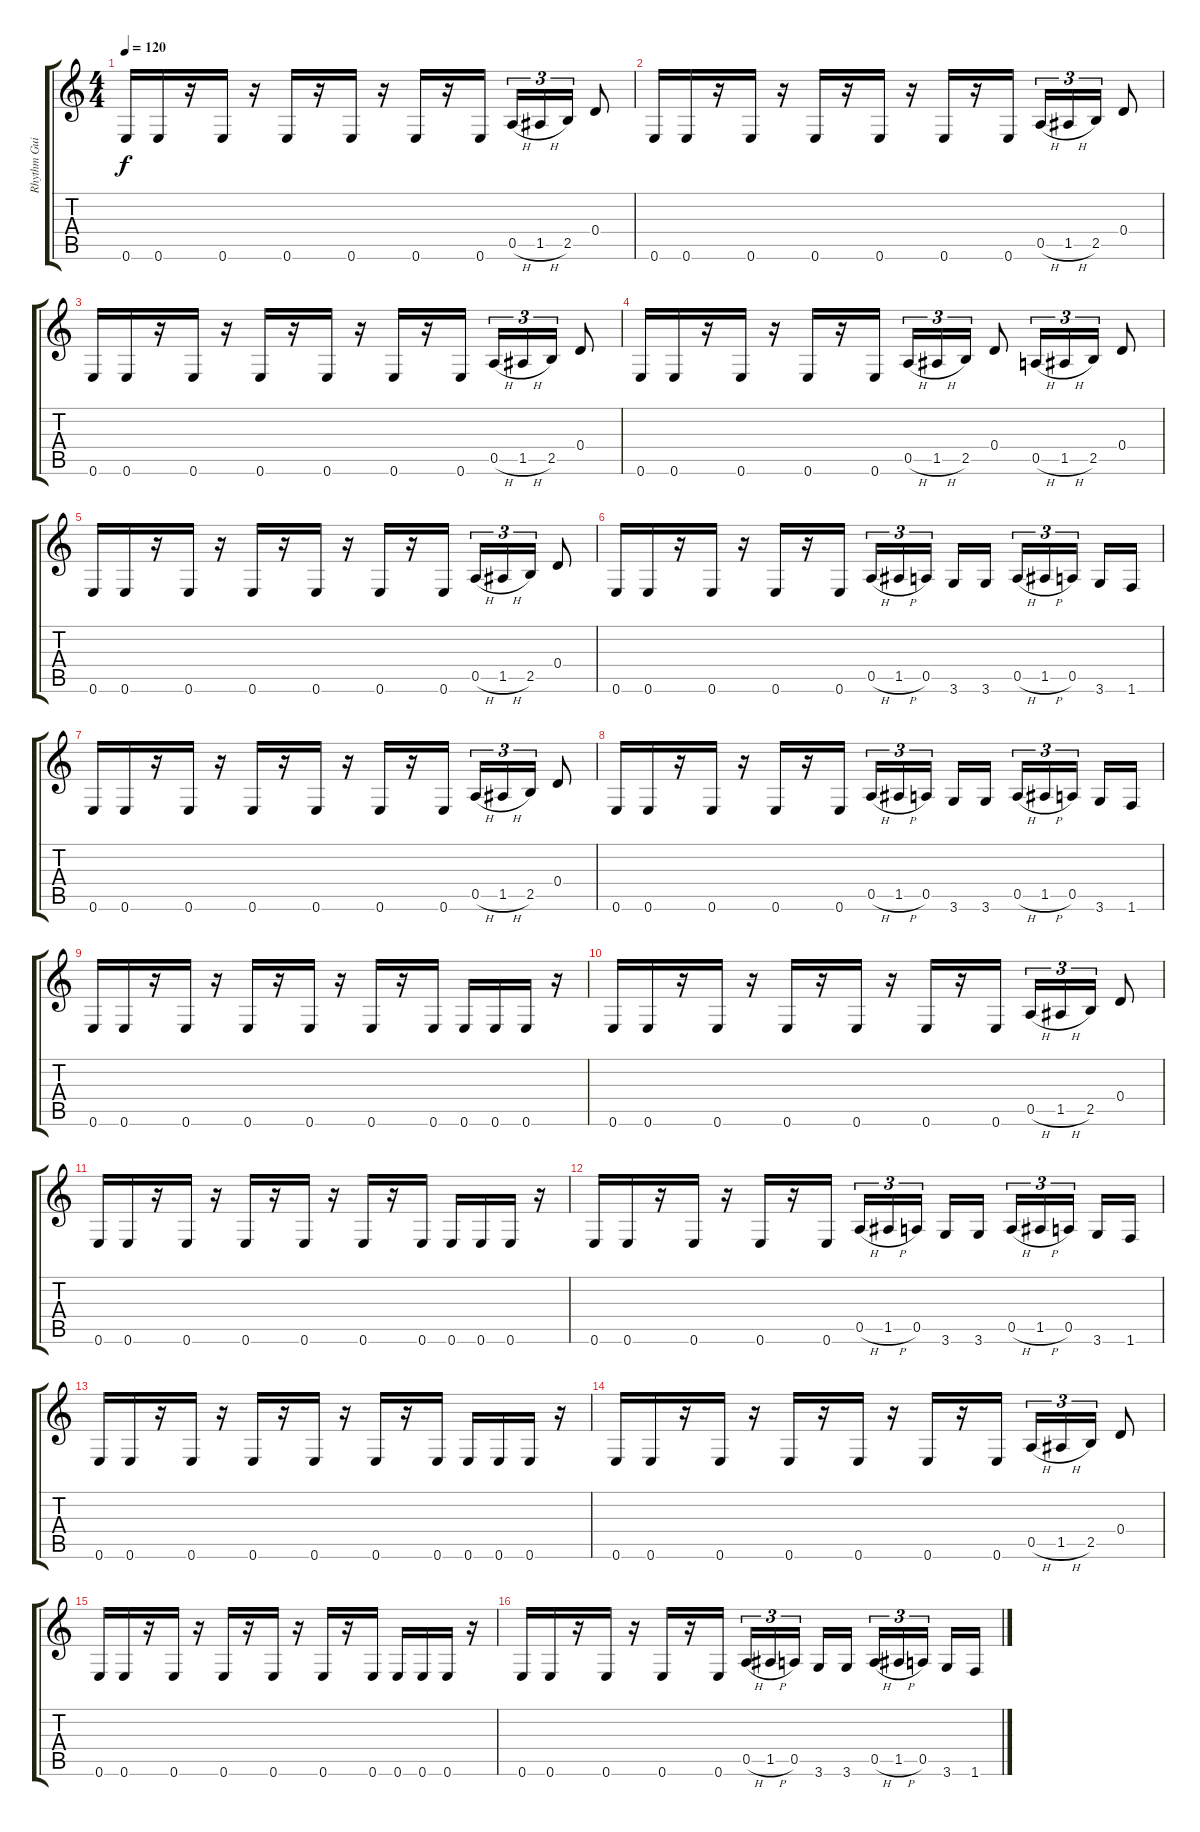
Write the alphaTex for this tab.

\track ("Rhythm Guitar" "Rhythm Gui") {instrument distortionguitar}
\staff {score tabs}
\tuning (E4 B3 G3 D3 A2 E2) {hide}
\ts (4 4)
\tempo 120
\clef g2
\ks c
0.6.16{dy f} 0.6.16 r.16 0.6.16 r.16 0.6.16 r.16 0.6.16 r.16 0.6.16 r.16 0.6.16 0.5{h}.16{tu (3 2)} 1.5{h}.16{tu (3 2)} 2.5.16{tu (3 2)} 0.4.8 |
0.6.16 0.6.16 r.16 0.6.16 r.16 0.6.16 r.16 0.6.16 r.16 0.6.16 r.16 0.6.16 0.5{h}.16{tu (3 2)} 1.5{h}.16{tu (3 2)} 2.5.16{tu (3 2)} 0.4.8 |
0.6.16 0.6.16 r.16 0.6.16 r.16 0.6.16 r.16 0.6.16 r.16 0.6.16 r.16 0.6.16 0.5{h}.16{tu (3 2)} 1.5{h}.16{tu (3 2)} 2.5.16{tu (3 2)} 0.4.8 |
0.6.16 0.6.16 r.16 0.6.16 r.16 0.6.16 r.16 0.6.16 0.5{h}.16{tu (3 2)} 1.5{h}.16{tu (3 2)} 2.5.16{tu (3 2)} 0.4.8 0.5{h}.16{tu (3 2)} 1.5{h}.16{tu (3 2)} 2.5.16{tu (3 2)} 0.4.8 |
0.6.16 0.6.16 r.16 0.6.16 r.16 0.6.16 r.16 0.6.16 r.16 0.6.16 r.16 0.6.16 0.5{h}.16{tu (3 2)} 1.5{h}.16{tu (3 2)} 2.5.16{tu (3 2)} 0.4.8 |
0.6.16 0.6.16 r.16 0.6.16 r.16 0.6.16 r.16 0.6.16 0.5{h}.16{tu (3 2)} 1.5{h}.16{tu (3 2)} 0.5.16{tu (3 2)} 3.6.16 3.6.16 0.5{h}.16{tu (3 2)} 1.5{h}.16{tu (3 2)} 0.5.16{tu (3 2)} 3.6.16 1.6.16 |
0.6.16 0.6.16 r.16 0.6.16 r.16 0.6.16 r.16 0.6.16 r.16 0.6.16 r.16 0.6.16 0.5{h}.16{tu (3 2)} 1.5{h}.16{tu (3 2)} 2.5.16{tu (3 2)} 0.4.8 |
0.6.16 0.6.16 r.16 0.6.16 r.16 0.6.16 r.16 0.6.16 0.5{h}.16{tu (3 2)} 1.5{h}.16{tu (3 2)} 0.5.16{tu (3 2)} 3.6.16 3.6.16 0.5{h}.16{tu (3 2)} 1.5{h}.16{tu (3 2)} 0.5.16{tu (3 2)} 3.6.16 1.6.16 |
0.6.16 0.6.16 r.16 0.6.16 r.16 0.6.16 r.16 0.6.16 r.16 0.6.16 r.16 0.6.16 0.6.16 0.6.16 0.6.16 r.16 |
0.6.16 0.6.16 r.16 0.6.16 r.16 0.6.16 r.16 0.6.16 r.16 0.6.16 r.16 0.6.16 0.5{h}.16{tu (3 2)} 1.5{h}.16{tu (3 2)} 2.5.16{tu (3 2)} 0.4.8 |
0.6.16 0.6.16 r.16 0.6.16 r.16 0.6.16 r.16 0.6.16 r.16 0.6.16 r.16 0.6.16 0.6.16 0.6.16 0.6.16 r.16 |
0.6.16 0.6.16 r.16 0.6.16 r.16 0.6.16 r.16 0.6.16 0.5{h}.16{tu (3 2)} 1.5{h}.16{tu (3 2)} 0.5.16{tu (3 2)} 3.6.16 3.6.16 0.5{h}.16{tu (3 2)} 1.5{h}.16{tu (3 2)} 0.5.16{tu (3 2)} 3.6.16 1.6.16 |
0.6.16 0.6.16 r.16 0.6.16 r.16 0.6.16 r.16 0.6.16 r.16 0.6.16 r.16 0.6.16 0.6.16 0.6.16 0.6.16 r.16 |
0.6.16 0.6.16 r.16 0.6.16 r.16 0.6.16 r.16 0.6.16 r.16 0.6.16 r.16 0.6.16 0.5{h}.16{tu (3 2)} 1.5{h}.16{tu (3 2)} 2.5.16{tu (3 2)} 0.4.8 |
0.6.16 0.6.16 r.16 0.6.16 r.16 0.6.16 r.16 0.6.16 r.16 0.6.16 r.16 0.6.16 0.6.16 0.6.16 0.6.16 r.16 |
0.6.16 0.6.16 r.16 0.6.16 r.16 0.6.16 r.16 0.6.16 0.5{h}.16{tu (3 2)} 1.5{h}.16{tu (3 2)} 0.5.16{tu (3 2)} 3.6.16 3.6.16 0.5{h}.16{tu (3 2)} 1.5{h}.16{tu (3 2)} 0.5.16{tu (3 2)} 3.6.16 1.6.16
